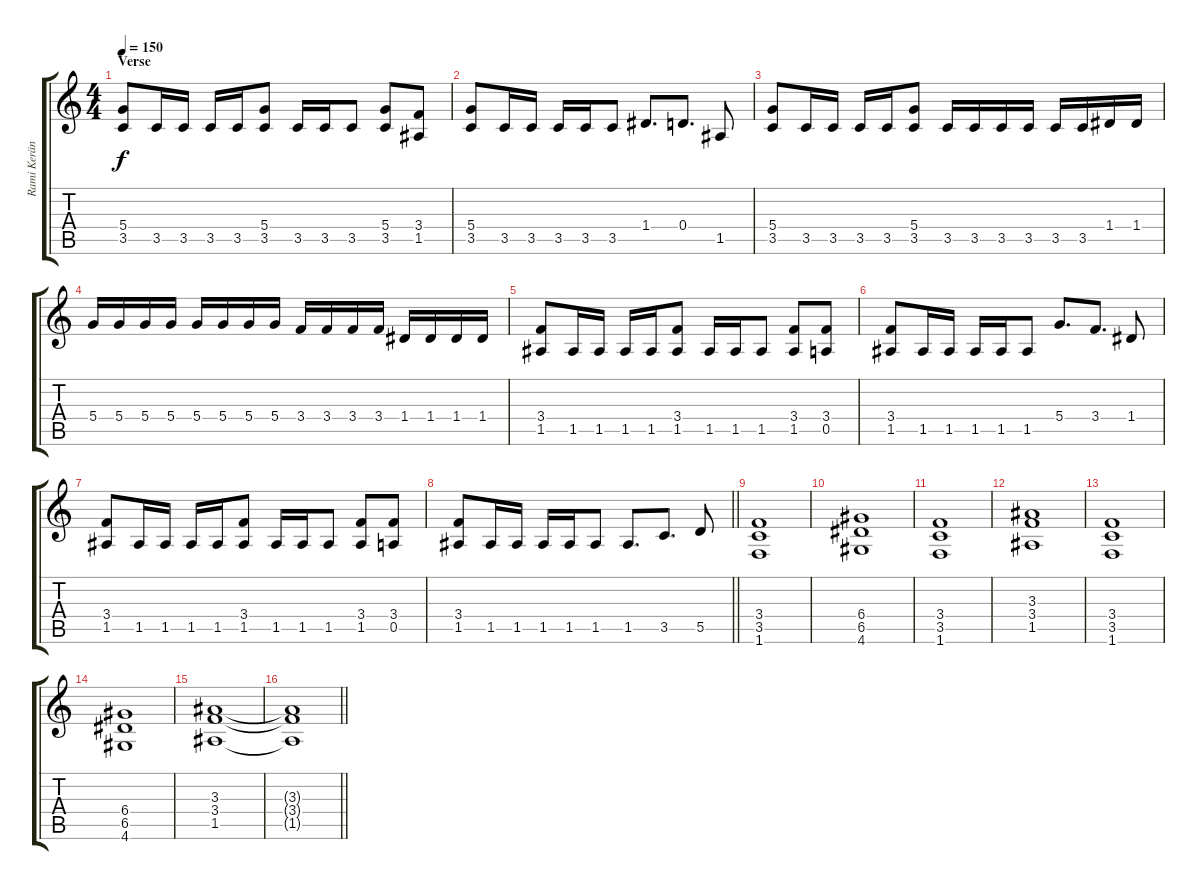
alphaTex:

\track ("Rami Keränen" "Rami Kerän") {instrument distortionguitar}
\staff {score tabs}
\tuning (E4 B3 G3 D3 A2 E2) {hide}
\ts (4 4)
\section ("" "Verse")
\tempo 150
\clef g2
\ks c
(5.4 3.5).8{dy f} 3.5.16 3.5.16 3.5.16 3.5.16 (5.4 3.5).8 3.5.16 3.5.16 3.5.8 (5.4 3.5).8 (3.4 1.5).8 |
(5.4 3.5).8 3.5.16 3.5.16 3.5.16 3.5.16 3.5.8 1.4.8{d} 0.4.8{d} 1.5.8 |
(5.4 3.5).8 3.5.16 3.5.16 3.5.16 3.5.16 (5.4 3.5).8 3.5.16 3.5.16 3.5.16 3.5.16 3.5.16 3.5.16 1.4.16 1.4.16 |
5.4.16 5.4.16 5.4.16 5.4.16 5.4.16 5.4.16 5.4.16 5.4.16 3.4.16 3.4.16 3.4.16 3.4.16 1.4.16 1.4.16 1.4.16 1.4.16 |
(3.4 1.5).8 1.5.16 1.5.16 1.5.16 1.5.16 (3.4 1.5).8 1.5.16 1.5.16 1.5.8 (3.4 1.5).8 (3.4 0.5).8 |
(3.4 1.5).8 1.5.16 1.5.16 1.5.16 1.5.16 1.5.8 5.4.8{d} 3.4.8{d} 1.4.8 |
(3.4 1.5).8 1.5.16 1.5.16 1.5.16 1.5.16 (3.4 1.5).8 1.5.16 1.5.16 1.5.8 (3.4 1.5).8 (3.4 0.5).8 |
\barLineRight lightlight
(3.4 1.5).8 1.5.16 1.5.16 1.5.16 1.5.16 1.5.8 1.5.8{d} 3.5.8{d} 5.5.8 |
\section ("" "")
(3.4 3.5 1.6).1 |
(6.4 6.5 4.6).1 |
(3.4 3.5 1.6).1 |
(3.3 3.4 1.5).1 |
(3.4 3.5 1.6).1 |
(6.4 6.5 4.6).1 |
(3.3 3.4 1.5).1 |
\barLineRight lightlight
(3.3{t} 3.4{t} 1.5{t}).1
